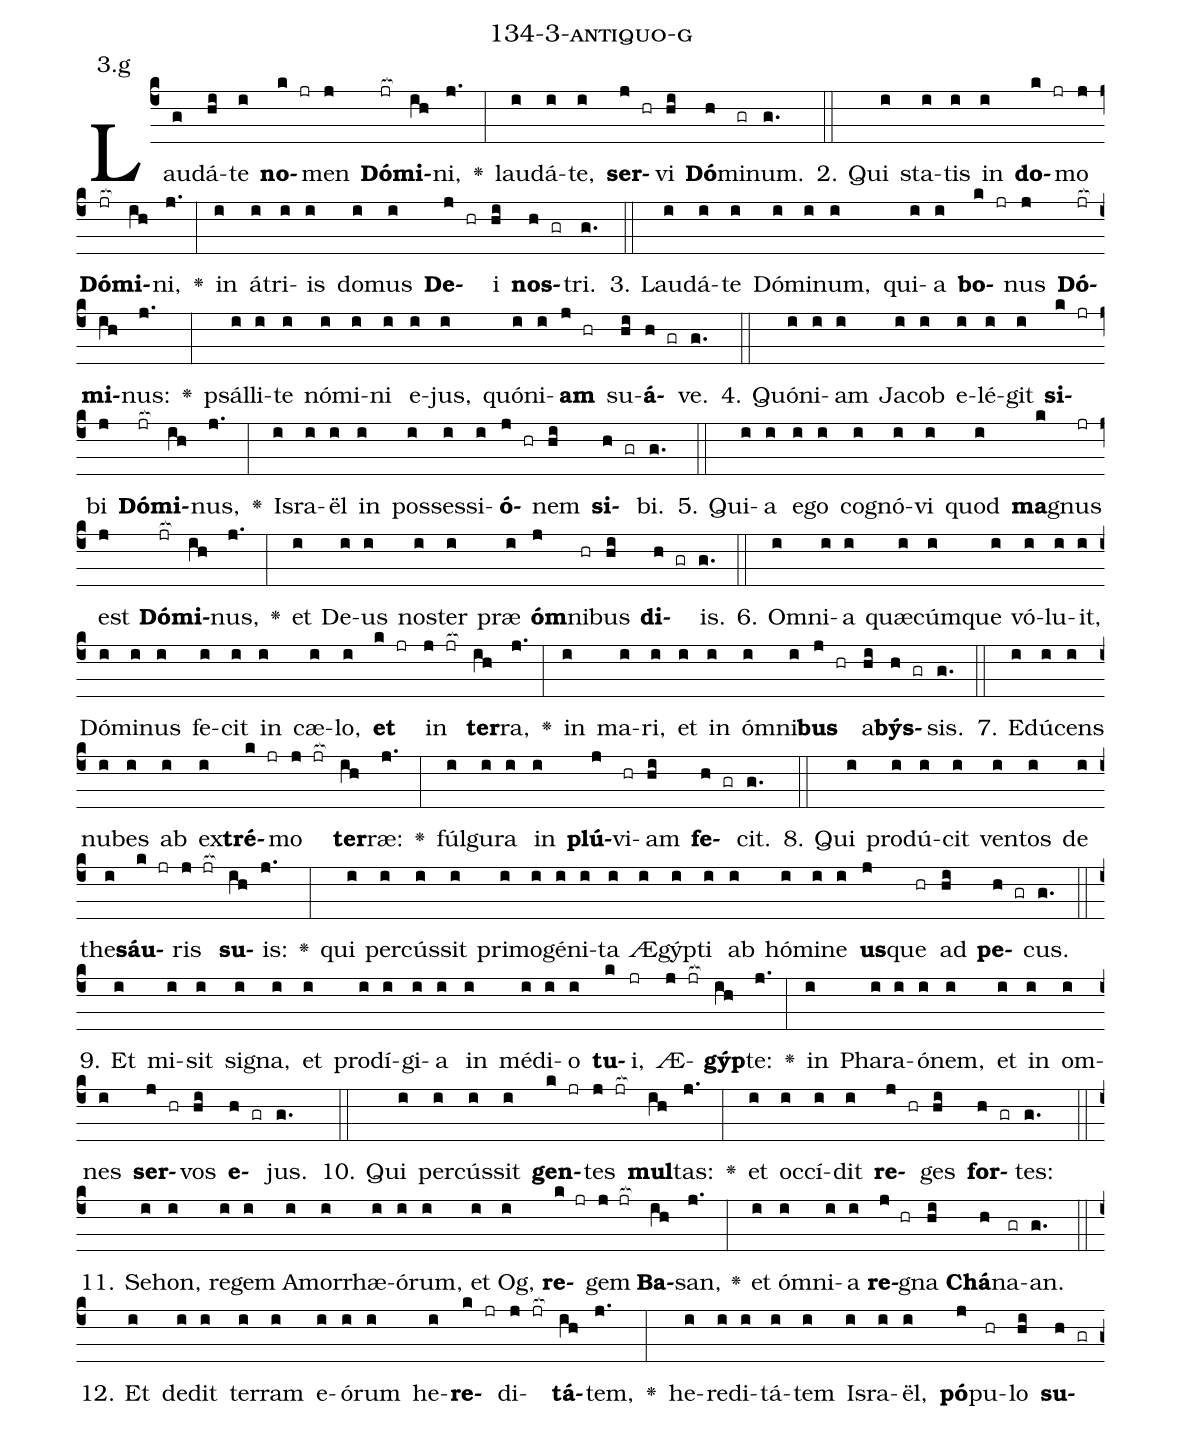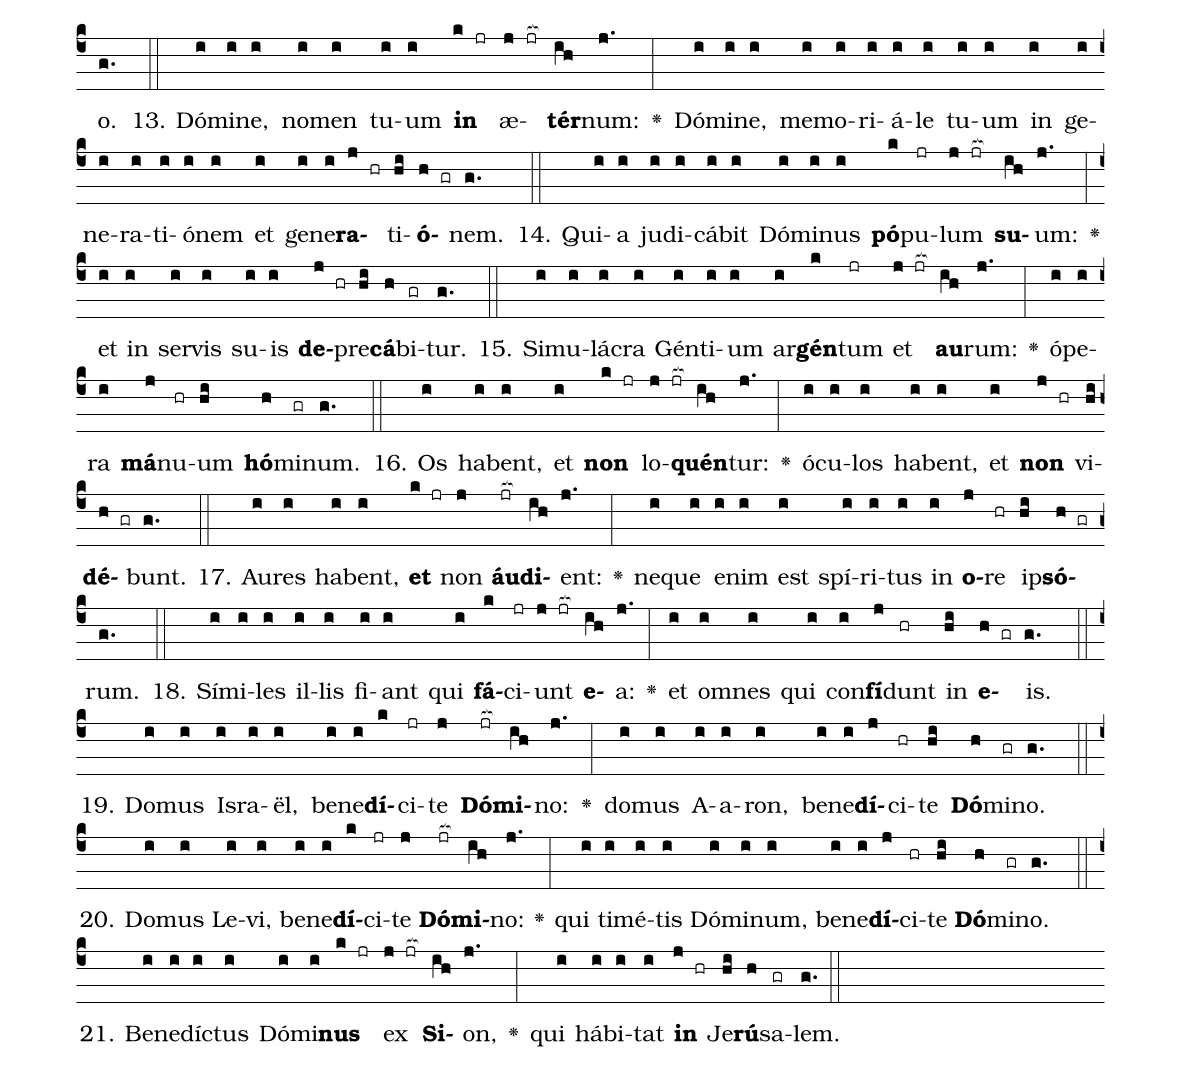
name: 134-3-antiquo-g;
annotation: 3.g;
%%
(c4)Lau(g)dá(hi)te(i) <b>no</b>(k jr)men(j) <b>Dó</b>(jr[ocb:1{])<b>mi</b>(ih[ocb:0}])ni,(j.) <v>\greheightstar</v>(:) lau(i)dá(i)te,(i) <b>ser</b>(j hr)vi(hi) <b>Dó</b>(h)mi(gr)num.(g.) (::)
2. Qui(i) sta(i)tis(i) in(i) <b>do</b>(k jr)mo(j) <b>Dó</b>(jr[ocb:1{])<b>mi</b>(ih[ocb:0}])ni,(j.) <v>\greheightstar</v>(:) in(i) á(i)tri(i)is(i) do(i)mus(i) <b>De</b>(j hr)i(hi) <b>nos</b>(h gr)tri.(g.) (::)
3. Lau(i)dá(i)te(i) Dó(i)mi(i)num,(i) qui(i)a(i) <b>bo</b>(k jr)nus(j) <b>Dó</b>(jr[ocb:1{])<b>mi</b>(ih[ocb:0}])nus:(j.) <v>\greheightstar</v>(:) psál(i)li(i)te(i) nó(i)mi(i)ni(i) e(i)jus,(i) quón(i)i(i)<b>am</b>(j hr) su(hi)<b>á</b>(h gr)ve.(g.) (::)
4. Quón(i)i(i)am(i) Ja(i)cob(i) e(i)lé(i)git(i) <b>si</b>(k jr)bi(j) <b>Dó</b>(jr[ocb:1{])<b>mi</b>(ih[ocb:0}])nus,(j.) <v>\greheightstar</v>(:) Is(i)ra(i)ël(i) in(i) pos(i)ses(i)si(i)<b>ó</b>(j hr)nem(hi) <b>si</b>(h gr)bi.(g.) (::)
5. Qui(i)a(i) e(i)go(i) co(i)gnó(i)vi(i) quod(i) <b>ma</b>(k)gnus(jr) est(j) <b>Dó</b>(jr[ocb:1{])<b>mi</b>(ih[ocb:0}])nus,(j.) <v>\greheightstar</v>(:) et(i) De(i)us(i) nos(i)ter(i) præ(i) <b>óm</b>(j)ni(hr)bus(hi) <b>di</b>(h gr)is.(g.) (::)
6. Om(i)ni(i)a(i) quæ(i)cúm(i)que(i) vó(i)lu(i)it,(i) Dó(i)mi(i)nus(i) fe(i)cit(i) in(i) cæ(i)lo,(i) <b>et</b>(k jr) in(j jr[ocb:1{]) <b>ter</b>(ih[ocb:0}])ra,(j.) <v>\greheightstar</v>(:) in(i) ma(i)ri,(i) et(i) in(i) óm(i)ni(i)<b>bus</b>(j hr) a(hi)<b>býs</b>(h gr)sis.(g.) (::)
7. E(i)dú(i)cens(i) nu(i)bes(i) ab(i) ex(i)<b>tré</b>(k jr)mo(j jr[ocb:1{]) <b>ter</b>(ih[ocb:0}])ræ:(j.) <v>\greheightstar</v>(:) fúl(i)gu(i)ra(i) in(i) <b>plú</b>(j)vi(hr)am(hi) <b>fe</b>(h gr)cit.(g.) (::)
8. Qui(i) pro(i)dú(i)cit(i) ven(i)tos(i) de(i) the(i)<b>sáu</b>(k jr)ris(j jr[ocb:1{]) <b>su</b>(ih[ocb:0}])is:(j.) <v>\greheightstar</v>(:) qui(i) per(i)cús(i)sit(i) pri(i)mo(i)gé(i)ni(i)ta(i) Æ(i)gýp(i)ti(i) ab(i) hó(i)mi(i)ne(i) <b>us</b>(j)que(hr) ad(hi) <b>pe</b>(h gr)cus.(g.) (::)
9. Et(i) mi(i)sit(i) si(i)gna,(i) et(i) prod(i)í(i)gi(i)a(i) in(i) mé(i)di(i)o(i) <b>tu</b>(k)i,(jr) Æ(j jr[ocb:1{])<b>gýp</b>(ih[ocb:0}])te:(j.) <v>\greheightstar</v>(:) in(i) Pha(i)ra(i)ó(i)nem,(i) et(i) in(i) om(i)nes(i) <b>ser</b>(j hr)vos(hi) <b>e</b>(h gr)jus.(g.) (::)
10. Qui(i) per(i)cús(i)sit(i) <b>gen</b>(k jr)tes(j jr[ocb:1{]) <b>mul</b>(ih[ocb:0}])tas:(j.) <v>\greheightstar</v>(:) et(i) oc(i)cí(i)dit(i) <b>re</b>(j hr)ges(hi) <b>for</b>(h gr)tes:(g.) (::)
11. Se(i)hon,(i) re(i)gem(i) A(i)mor(i)rhæ(i)ó(i)rum,(i) et(i) Og,(i) <b>re</b>(k jr)gem(j jr[ocb:1{]) <b>Ba</b>(ih[ocb:0}])san,(j.) <v>\greheightstar</v>(:) et(i) óm(i)ni(i)a(i) <b>re</b>(j hr)gna(hi) <b>Chá</b>(h)na(gr)an.(g.) (::)
12. Et(i) de(i)dit(i) ter(i)ram(i) e(i)ó(i)rum(i) he(i)<b>re</b>(k jr)di(j jr[ocb:1{])<b>tá</b>(ih[ocb:0}])tem,(j.) <v>\greheightstar</v>(:) he(i)re(i)di(i)tá(i)tem(i) Is(i)ra(i)ël,(i) <b>pó</b>(j)pu(hr)lo(hi) <b>su</b>(h gr)o.(g.) (::)
13. Dó(i)mi(i)ne,(i) no(i)men(i) tu(i)um(i) <b>in</b>(k jr) æ(j jr[ocb:1{])<b>tér</b>(ih[ocb:0}])num:(j.) <v>\greheightstar</v>(:) Dó(i)mi(i)ne,(i) me(i)mo(i)ri(i)á(i)le(i) tu(i)um(i) in(i) ge(i)ne(i)ra(i)ti(i)ó(i)nem(i) et(i) ge(i)ne(i)<b>ra</b>(j hr)ti(hi)<b>ó</b>(h gr)nem.(g.) (::)
14. Qui(i)a(i) ju(i)di(i)cá(i)bit(i) Dó(i)mi(i)nus(i) <b>pó</b>(k)pu(jr)lum(j jr[ocb:1{]) <b>su</b>(ih[ocb:0}])um:(j.) <v>\greheightstar</v>(:) et(i) in(i) ser(i)vis(i) su(i)is(i) <b>de</b>(j hr)pre(hi)<b>cá</b>(h)bi(gr)tur.(g.) (::)
15. Si(i)mu(i)lá(i)cra(i) Gén(i)ti(i)um(i) ar(i)<b>gén</b>(k)tum(jr) et(j jr[ocb:1{]) <b>au</b>(ih[ocb:0}])rum:(j.) <v>\greheightstar</v>(:) ó(i)pe(i)ra(i) <b>má</b>(j)nu(hr)um(hi) <b>hó</b>(h)mi(gr)num.(g.) (::)
16. Os(i) ha(i)bent,(i) et(i) <b>non</b>(k jr) lo(j jr[ocb:1{])<b>quén</b>(ih[ocb:0}])tur:(j.) <v>\greheightstar</v>(:) ó(i)cu(i)los(i) ha(i)bent,(i) et(i) <b>non</b>(j hr) vi(hi)<b>dé</b>(h gr)bunt.(g.) (::)
17. Au(i)res(i) ha(i)bent,(i) <b>et</b>(k jr) non(j) <b>áu</b>(jr[ocb:1{])<b>di</b>(ih[ocb:0}])ent:(j.) <v>\greheightstar</v>(:) ne(i)que(i) e(i)nim(i) est(i) spí(i)ri(i)tus(i) in(i) <b>o</b>(j)re(hr) ip(hi)<b>só</b>(h gr)rum.(g.) (::)
18. Sí(i)mi(i)les(i) il(i)lis(i) fi(i)ant(i) qui(i) <b>fá</b>(k)ci(jr)unt(j jr[ocb:1{]) <b>e</b>(ih[ocb:0}])a:(j.) <v>\greheightstar</v>(:) et(i) om(i)nes(i) qui(i) con(i)<b>fí</b>(j)dunt(hr) in(hi) <b>e</b>(h gr)is.(g.) (::)
19. Do(i)mus(i) Is(i)ra(i)ël,(i) be(i)ne(i)<b>dí</b>(k)ci(jr)te(j) <b>Dó</b>(jr[ocb:1{])<b>mi</b>(ih[ocb:0}])no:(j.) <v>\greheightstar</v>(:) do(i)mus(i) A(i)a(i)ron,(i) be(i)ne(i)<b>dí</b>(j)ci(hr)te(hi) <b>Dó</b>(h)mi(gr)no.(g.) (::)
20. Do(i)mus(i) Le(i)vi,(i) be(i)ne(i)<b>dí</b>(k)ci(jr)te(j) <b>Dó</b>(jr[ocb:1{])<b>mi</b>(ih[ocb:0}])no:(j.) <v>\greheightstar</v>(:) qui(i) ti(i)mé(i)tis(i) Dó(i)mi(i)num,(i) be(i)ne(i)<b>dí</b>(j)ci(hr)te(hi) <b>Dó</b>(h)mi(gr)no.(g.) (::)
21. Be(i)ne(i)díc(i)tus(i) Dó(i)mi(i)<b>nus</b>(k jr) ex(j jr[ocb:1{]) <b>Si</b>(ih[ocb:0}])on,(j.) <v>\greheightstar</v>(:) qui(i) há(i)bi(i)tat(i) <b>in</b>(j hr) Je(hi)<b>rú</b>(h)sa(gr)lem.(g.) (::)
